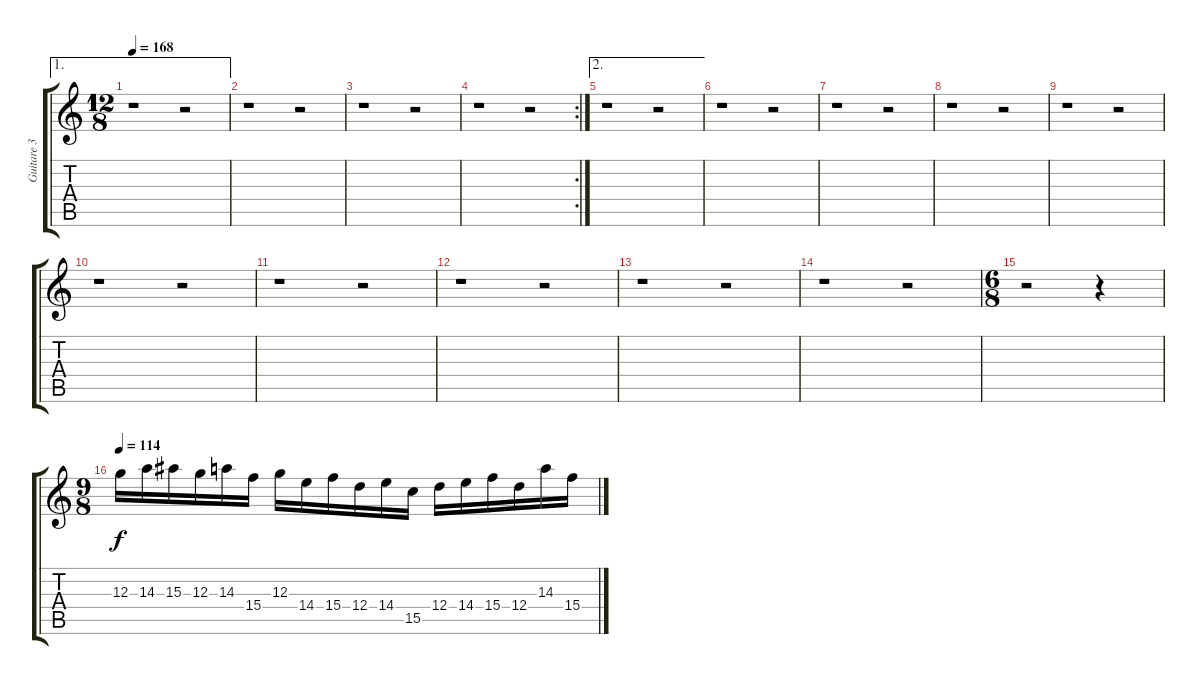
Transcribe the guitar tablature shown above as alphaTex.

\track ("Guitare 3 + solo" "Guitare 3 ") {instrument distortionguitar}
\staff {score tabs}
\tuning (E4 B3 G3 D3 A2 E2) {hide}
\ae 1
\ts (12 8)
\tempo 168
\clef g2
\ks c
r.1{dy f} r.2 |
r.1 r.2 |
r.1 r.2 |
\rc 2
r.1 r.2 |
\ae 2
r.1 r.2 |
r.1 r.2 |
r.1 r.2 |
r.1 r.2 |
r.1 r.2 |
r.1 r.2 |
r.1 r.2 |
r.1 r.2 |
r.1 r.2 |
r.1 r.2 |
\ts (6 8)
r.2 r.4 |
\ts (9 8)
\tempo 114
12.3.16 14.3.16 15.3.16 12.3.16 14.3.16 15.4.16 12.3.16 14.4.16 15.4.16 12.4.16 14.4.16 15.5.16 12.4.16 14.4.16 15.4.16 12.4.16 14.3.16 15.4.16
